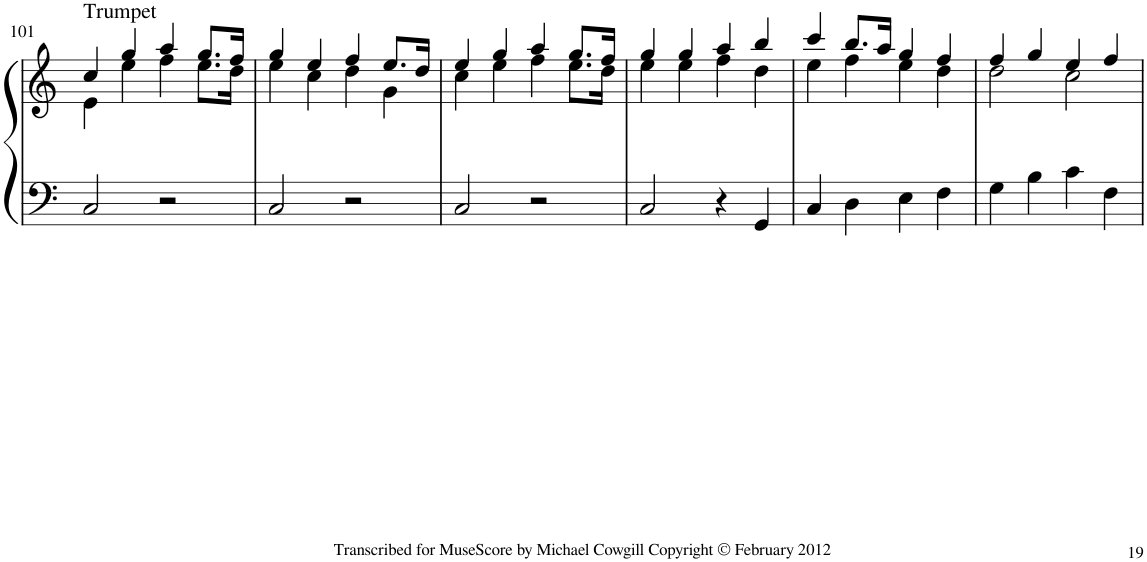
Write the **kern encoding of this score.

**kern	**kern
*part1	*part1
*staff2	*staff1
*I"Organ	*
!!LO:PB:g=z
*clefF4	*clefG2
*k[]	*k[]
*M4/4	*M4/4
*met(c|)	*met(c|)
=101	=101
*	*^
!	!LO:TX:a:t=Trumpet	!
2C/	4cc/	4e\
.	4gg/	4ee\
2r	4aa/	4ff\
.	8.gg/L	8.ee\L
.	16ff/Jk	16dd\Jk
=102	=102	=102
2C/	4gg/	4ee\
.	4ee/	4cc\
2r	4ff/	4dd\
.	8.ee/L	4g\
.	16dd/Jk	.
=103	=103	=103
2C/	4ee/	4cc\
.	4gg/	4ee\
2r	4aa/	4ff\
.	8.gg/L	8.ee\L
.	16ff/Jk	16dd\Jk
=104	=104	=104
2C/	4gg/	4ee\
.	4gg/	4ee\
4r	4aa/	4ff\
4GG/	4bb/	4dd\
=105	=105	=105
4C/	4ccc/	4ee\
4D\	8.bb/L	4ff\
.	16aa/Jk	.
4E\	4gg/	4ee\
4F\	4ff/	4dd\
=106	=106	=106
4G\	4ff/	2dd\
4B\	4gg/	.
4c\	4ee/	2cc\
4F\	4ff/	.
*	*v	*v
=	=
*-	*-
